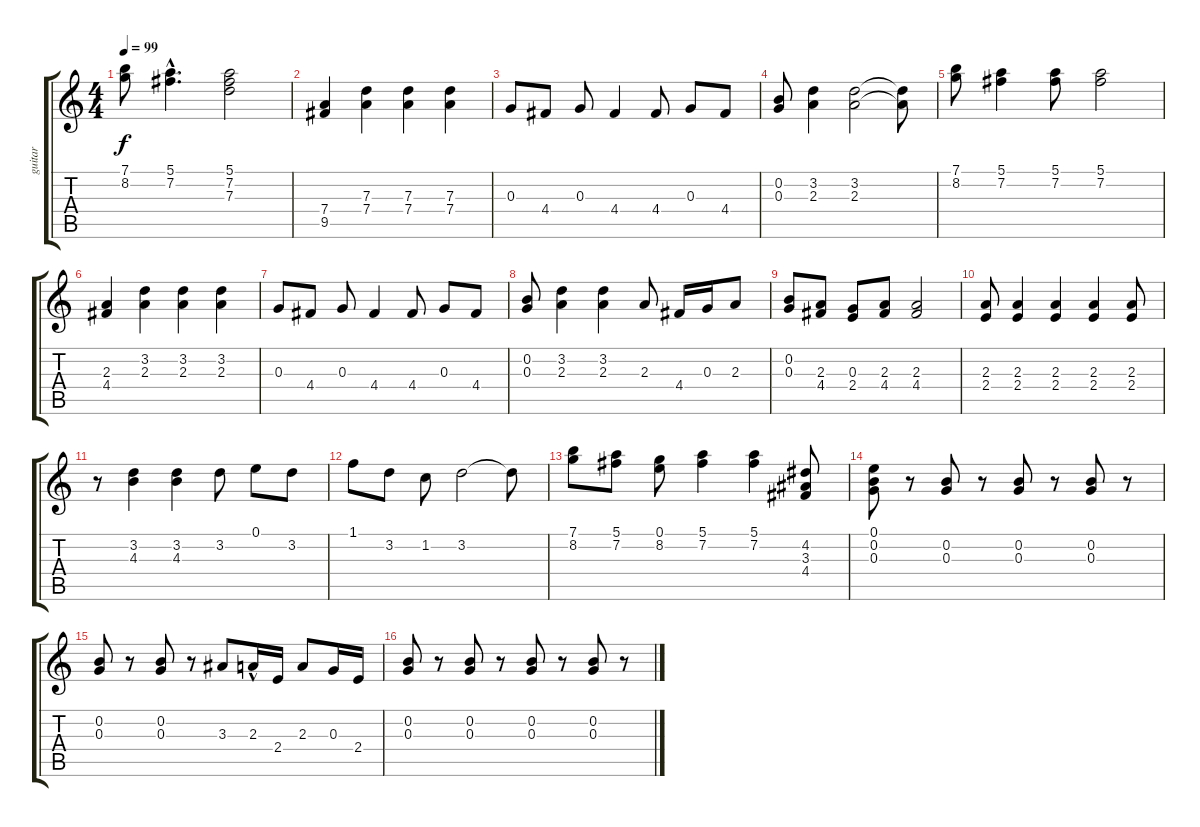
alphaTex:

\track ("guitar" "guitar") {instrument electricguitarclean}
\staff {score tabs}
\tuning (E4 B3 G3 D3 A2 E2) {hide}
\ts (4 4)
\tempo 99
\clef g2
\ks c
(7.1 8.2).8{dy f} (5.1{hac} 7.2{hac}).4{d} (5.1 7.2 7.3).2 |
(7.4 9.5).4 (7.3 7.4).4 (7.3 7.4).4 (7.3 7.4).4 |
0.3.8 4.4.8 0.3.8 4.4.4 4.4.8 0.3.8 4.4.8 |
(0.2 0.3).8 (3.2 2.3).4 (3.2 2.3).2 (3.2{t} 2.3{t}).8 |
(7.1 8.2).8 (5.1 7.2).4 (5.1 7.2).8 (5.1 7.2).2 |
(2.3 4.4).4 (3.2 2.3).4 (3.2 2.3).4 (3.2 2.3).4 |
0.3.8 4.4.8 0.3.8 4.4.4 4.4.8 0.3.8 4.4.8 |
(0.2 0.3).8 (3.2 2.3).4 (3.2 2.3).4 2.3.8 4.4.16 0.3.16 2.3.8 |
(0.2 0.3).8 (2.3 4.4).8 (0.3 2.4).8 (2.3 4.4).8 (2.3 4.4).2 |
(2.3 2.4).8 (2.3 2.4).4 (2.3 2.4).4 (2.3 2.4).4 (2.3 2.4).8 |
r.8 (3.2 4.3).4 (3.2 4.3).4 3.2.8 0.1.8 3.2.8 |
1.1.8 3.2.8 1.2.8 3.2.2 3.2{t}.8 |
(7.1 8.2).8 (5.1 7.2).8 (0.1 8.2).8 (5.1 7.2).4 (5.1 7.2).4 (4.2 3.3 4.4).8 |
(0.1 0.2 0.3).8 r.8 (0.2 0.3).8 r.8 (0.2 0.3).8 r.8 (0.2 0.3).8 r.8 |
(0.2 0.3).8 r.8 (0.2 0.3).8 r.8 3.3.8 2.3{hac}.16 2.4.16 2.3.8 0.3.16 2.4.16 |
(0.2 0.3).8 r.8 (0.2 0.3).8 r.8 (0.2 0.3).8 r.8 (0.2 0.3).8 r.8
